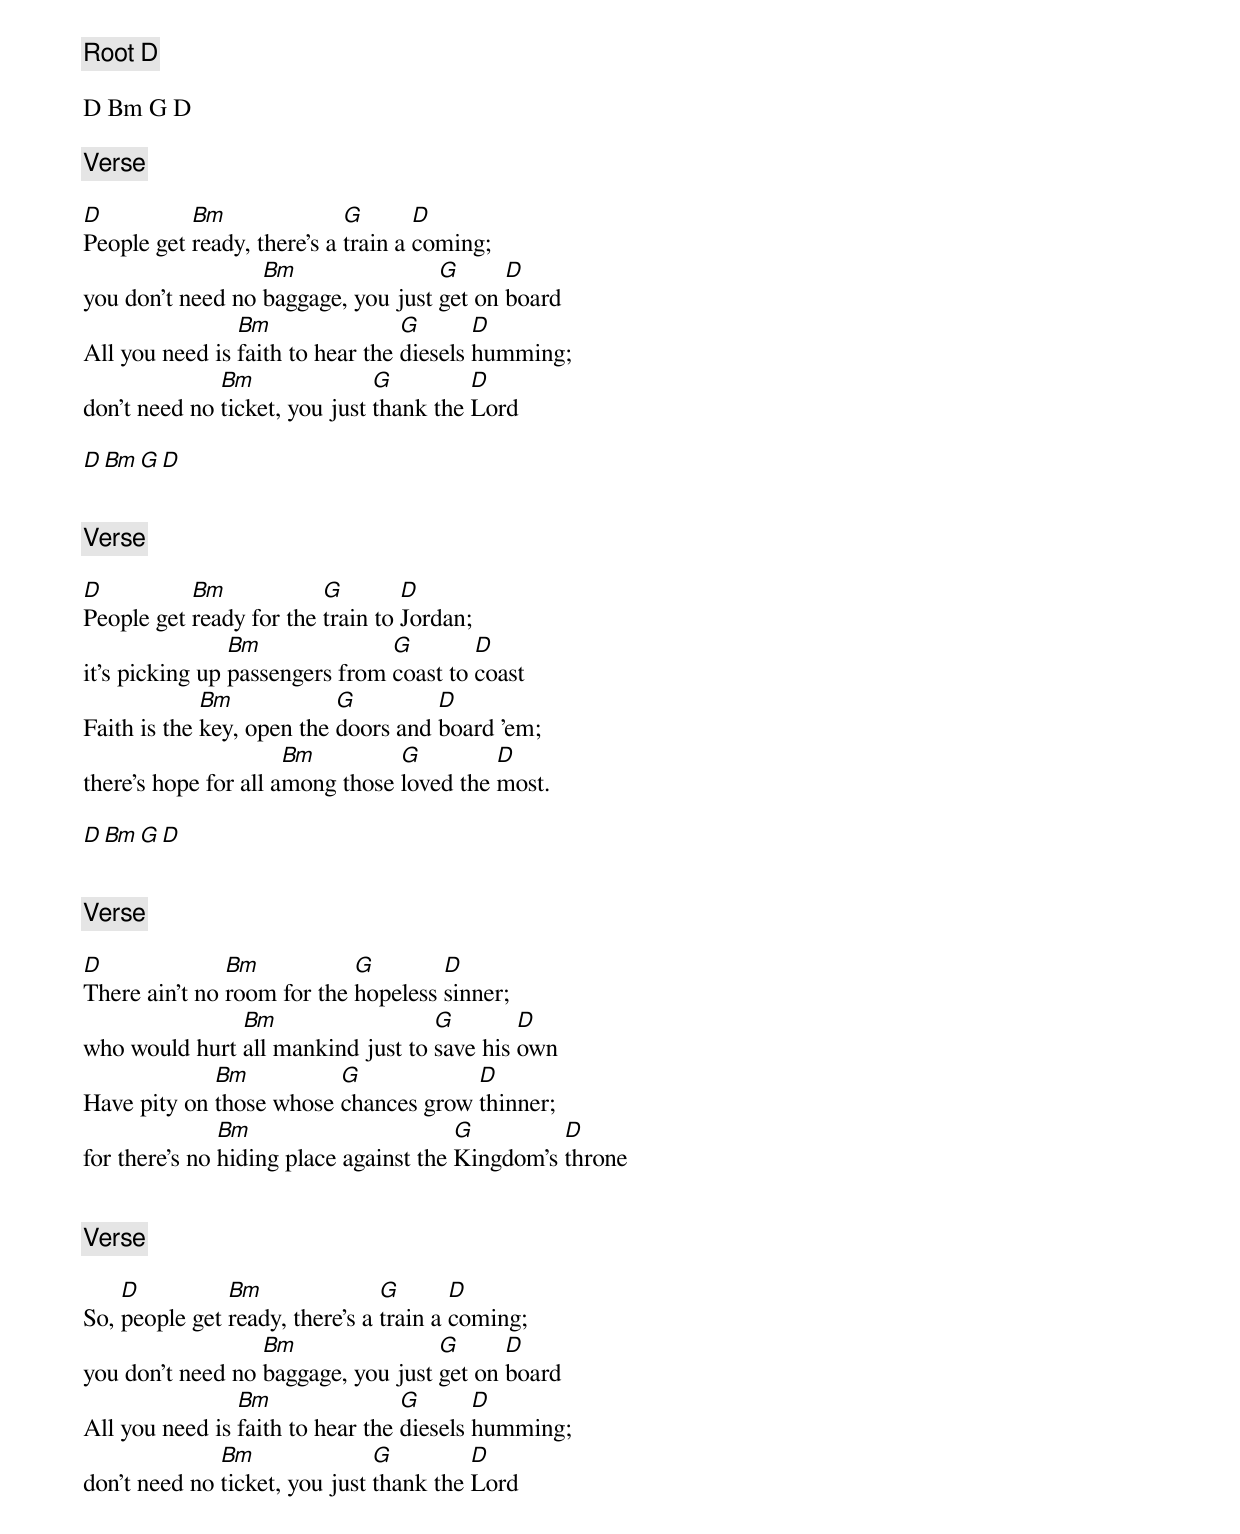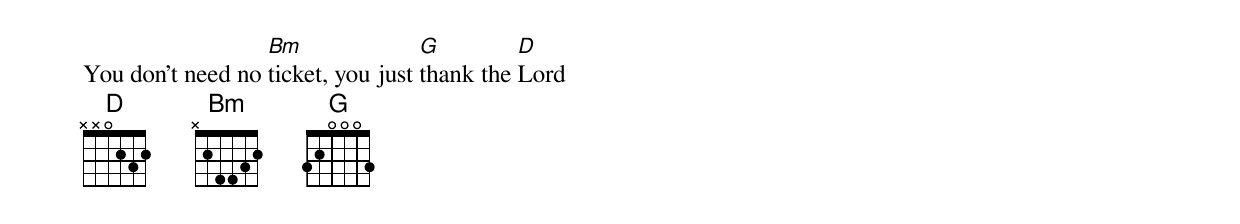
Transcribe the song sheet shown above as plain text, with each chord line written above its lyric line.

[Root] D

D Bm G D

[Verse]

D          Bm               G       D
People get ready, there's a train a coming;
                  Bm                G      D
you don't need no baggage, you just get on board
                Bm                G       D
All you need is faith to hear the diesels humming;
              Bm               G         D
don't need no ticket, you just thank the Lord

D Bm G D


[Verse]

D          Bm            G        D
People get ready for the train to Jordan;
                Bm              G        D
it's picking up passengers from coast to coast
             Bm            G         D
Faith is the key, open the doors and board 'em;
                      Bm         G         D
there's hope for all among those loved the most.

D Bm G D


[Verse]

D              Bm           G        D
There ain't no room for the hopeless sinner;
               Bm                  G        D
who would hurt all mankind just to save his own
             Bm          G            D
Have pity on those whose chances grow thinner;
               Bm                       G         D
for there's no hiding place against the Kingdom's throne


[Verse]

    D          Bm               G       D
So, people get ready, there's a train a coming;
                  Bm                G      D
you don't need no baggage, you just get on board
                Bm                G       D
All you need is faith to hear the diesels humming;
              Bm               G         D
don't need no ticket, you just thank the Lord

                  Bm               G         D
You don't need no ticket, you just thank the Lord
